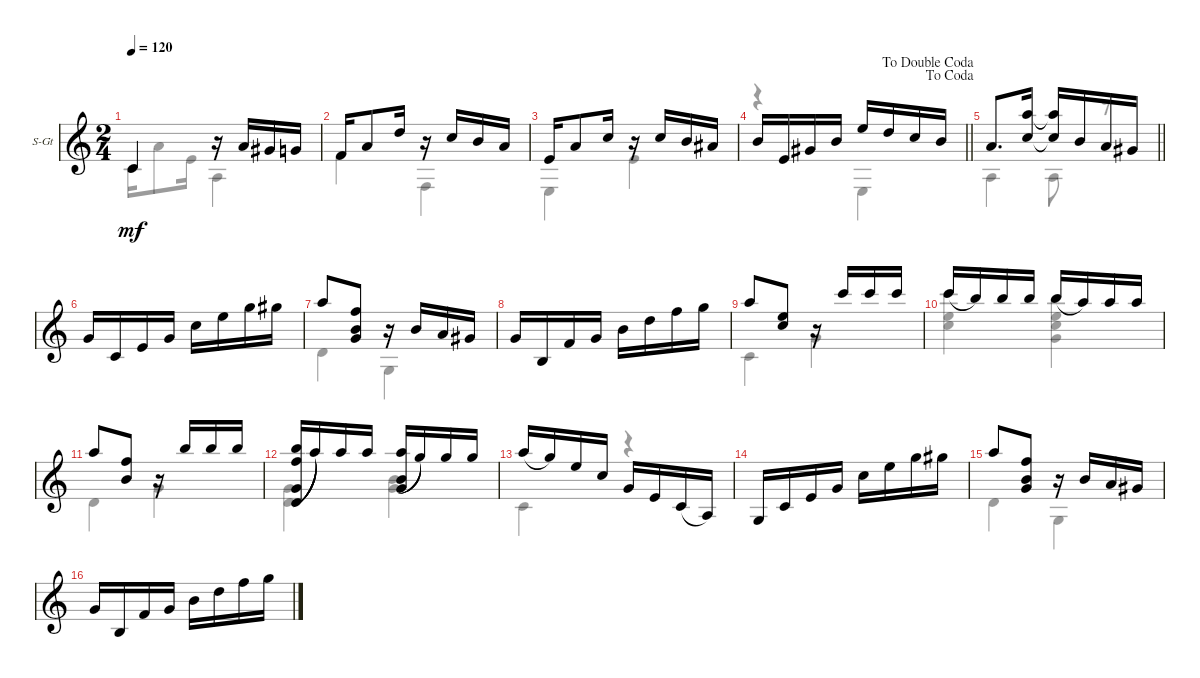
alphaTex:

\defaultSystemsLayout 4
\bracketExtendMode groupsimilarinstruments
\firstSystemTrackNameOrientation horizontal
\otherSystemsTrackNameOrientation horizontal
\track ("Steel Guitar" "S-Gt") {instrument acousticguitarsteel}
\staff {score}
\tuning (E4 B3 G3 D3 A2 E2)
\voice
\ts (2 4)
\tempo 120
\clef g2
\ks c
3.5.4{dy mf} r.16 2.3.16 1.3.16 0.3.16 |
3.4.16 2.3.8 3.2.16 r.16 1.2.16 0.2.16 2.3.16 |
2.4.16 2.3.8 1.2.16 r.16 1.2.16 0.2.16 3.3.16 |
\jump dacoda
\jump dadoublecoda
\barLineRight lightlight
0.2.16 2.4.16 1.3.16 0.2.16 5.2.16 3.2.16 1.2.16 0.2.16 |
\barLineRight lightlight
2.3.8{d} (5.1 5.3).16 (5.1{t} 5.3{t}).16 0.2.16 2.3.16 1.3.16 |
0.3.16 3.5.16 2.4.16 0.3.16 1.2.16 0.1.16 3.1.16 4.1.16 |
5.1.8 (1.1 0.2 0.3).8 r.16 0.2.16 2.3.16 1.3.16 |
0.3.16 2.5.16 3.4.16 0.3.16 0.2.16 3.2.16 1.1.16 3.1.16 |
5.1.8 (5.3 0.1).8 r.16 8.1.16 8.1.16 8.1.16 |
8.1.16{legatoorigin} 7.1.16 7.1.16 7.1.16 7.1.16{legatoorigin} 5.1.16 5.1.16 5.1.16 |
5.1.8 (6.2 4.3).8 r.16 7.1.16 7.1.16 7.1.16 |
(7.1 6.2 0.3 0.4).16{legatoorigin} 5.1.16 5.1.16 5.1.16 (5.1 0.2 0.3).16{legatoorigin} 3.1.16 3.1.16 3.1.16 |
5.1.16{legatoorigin} 3.1.16 5.2.16 1.2.16 0.3.16 2.4.16 3.5.16{legatoorigin} 0.5.16 |
3.6.16 3.5.16 2.4.16 0.3.16 1.2.16 5.2.16 3.1.16 4.1.16 |
5.1.8 (1.1 0.2 0.3).8 r.16 0.2.16 2.3.16 1.3.16 |
0.3.16 2.5.16 3.4.16 0.3.16 0.2.16 3.2.16 1.1.16 3.1.16
\voice
\clef g2
\ottava regular
\simile none
\ks c
3.5.16{dy mf} 2.3.8 2.4.16 0.5.4 |
3.4.4 1.6.4 |
0.6.4 2.4.4 |
\barLineRight lightlight
r.4 0.6.4 |
\barLineRight lightlight
0.5.4 0.5.8 r.8 |
|
0.4.4 3.6.4 |
|
3.5.4 0.3.4 |
(5.3 5.2 8.1).4 (5.2 5.3 5.4 7.1).4 |
0.4.4 0.3.4 |
(0.3 0.4).4 (0.2 0.3).4 |
3.5.4 r.4 |
|
0.4.4 3.6.4 |
